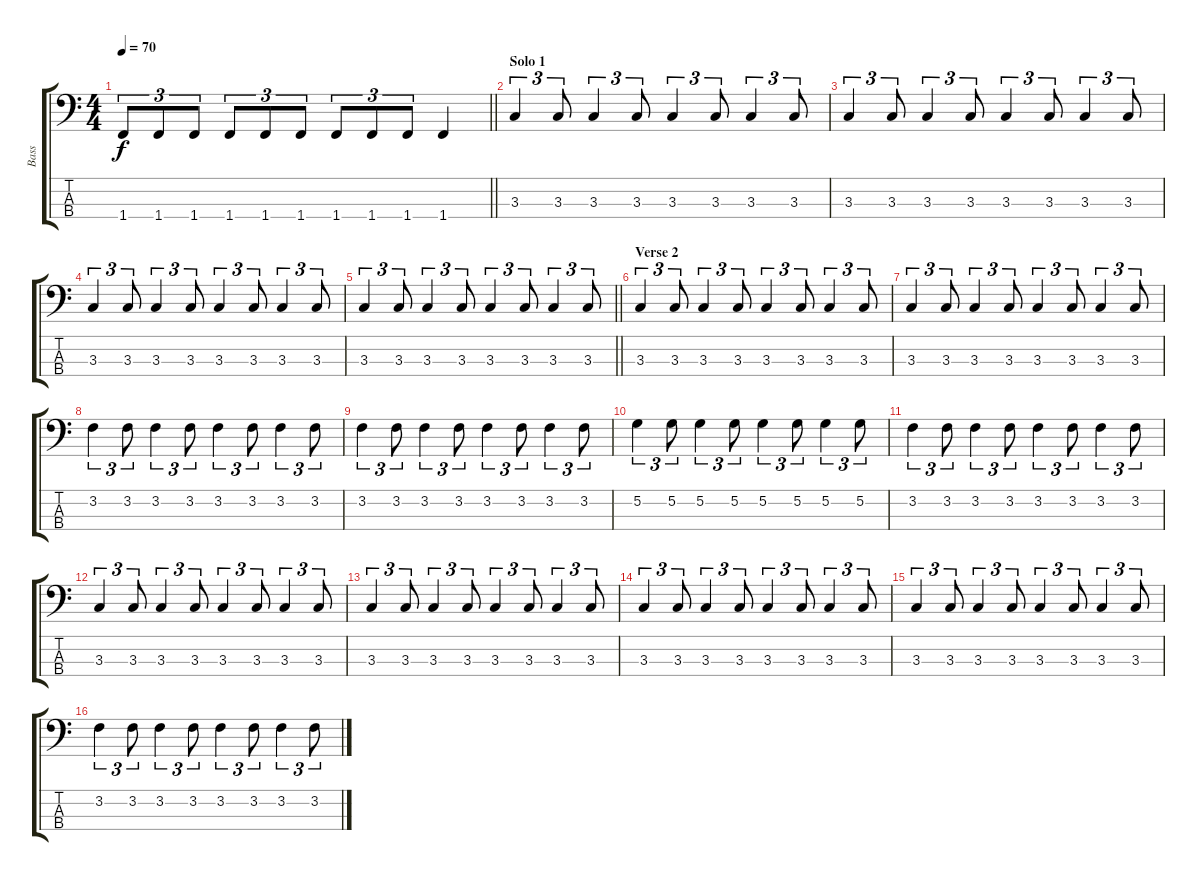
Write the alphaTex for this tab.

\track ("Bass" "Bass") {instrument electricbassfinger}
\staff {score tabs}
\tuning (G2 D2 A1 E1) {hide}
\ts (4 4)
\tempo 70
\clef f4
\barLineRight lightlight
\ks c
1.4.8{tu (3 2) dy f} 1.4.8{tu (3 2)} 1.4.8{tu (3 2)} 1.4.8{tu (3 2)} 1.4.8{tu (3 2)} 1.4.8{tu (3 2)} 1.4.8{tu (3 2)} 1.4.8{tu (3 2)} 1.4.8{tu (3 2)} 1.4.4 |
\section ("" "Solo 1")
3.3.4{tu (3 2)} 3.3.8{tu (3 2)} 3.3.4{tu (3 2)} 3.3.8{tu (3 2)} 3.3.4{tu (3 2)} 3.3.8{tu (3 2)} 3.3.4{tu (3 2)} 3.3.8{tu (3 2)} |
3.3.4{tu (3 2)} 3.3.8{tu (3 2)} 3.3.4{tu (3 2)} 3.3.8{tu (3 2)} 3.3.4{tu (3 2)} 3.3.8{tu (3 2)} 3.3.4{tu (3 2)} 3.3.8{tu (3 2)} |
3.3.4{tu (3 2)} 3.3.8{tu (3 2)} 3.3.4{tu (3 2)} 3.3.8{tu (3 2)} 3.3.4{tu (3 2)} 3.3.8{tu (3 2)} 3.3.4{tu (3 2)} 3.3.8{tu (3 2)} |
\barLineRight lightlight
3.3.4{tu (3 2)} 3.3.8{tu (3 2)} 3.3.4{tu (3 2)} 3.3.8{tu (3 2)} 3.3.4{tu (3 2)} 3.3.8{tu (3 2)} 3.3.4{tu (3 2)} 3.3.8{tu (3 2)} |
\section ("" "Verse 2")
3.3.4{tu (3 2)} 3.3.8{tu (3 2)} 3.3.4{tu (3 2)} 3.3.8{tu (3 2)} 3.3.4{tu (3 2)} 3.3.8{tu (3 2)} 3.3.4{tu (3 2)} 3.3.8{tu (3 2)} |
3.3.4{tu (3 2)} 3.3.8{tu (3 2)} 3.3.4{tu (3 2)} 3.3.8{tu (3 2)} 3.3.4{tu (3 2)} 3.3.8{tu (3 2)} 3.3.4{tu (3 2)} 3.3.8{tu (3 2)} |
3.2.4{tu (3 2)} 3.2.8{tu (3 2)} 3.2.4{tu (3 2)} 3.2.8{tu (3 2)} 3.2.4{tu (3 2)} 3.2.8{tu (3 2)} 3.2.4{tu (3 2)} 3.2.8{tu (3 2)} |
3.2.4{tu (3 2)} 3.2.8{tu (3 2)} 3.2.4{tu (3 2)} 3.2.8{tu (3 2)} 3.2.4{tu (3 2)} 3.2.8{tu (3 2)} 3.2.4{tu (3 2)} 3.2.8{tu (3 2)} |
5.2.4{tu (3 2)} 5.2.8{tu (3 2)} 5.2.4{tu (3 2)} 5.2.8{tu (3 2)} 5.2.4{tu (3 2)} 5.2.8{tu (3 2)} 5.2.4{tu (3 2)} 5.2.8{tu (3 2)} |
3.2.4{tu (3 2)} 3.2.8{tu (3 2)} 3.2.4{tu (3 2)} 3.2.8{tu (3 2)} 3.2.4{tu (3 2)} 3.2.8{tu (3 2)} 3.2.4{tu (3 2)} 3.2.8{tu (3 2)} |
3.3.4{tu (3 2)} 3.3.8{tu (3 2)} 3.3.4{tu (3 2)} 3.3.8{tu (3 2)} 3.3.4{tu (3 2)} 3.3.8{tu (3 2)} 3.3.4{tu (3 2)} 3.3.8{tu (3 2)} |
3.3.4{tu (3 2)} 3.3.8{tu (3 2)} 3.3.4{tu (3 2)} 3.3.8{tu (3 2)} 3.3.4{tu (3 2)} 3.3.8{tu (3 2)} 3.3.4{tu (3 2)} 3.3.8{tu (3 2)} |
3.3.4{tu (3 2)} 3.3.8{tu (3 2)} 3.3.4{tu (3 2)} 3.3.8{tu (3 2)} 3.3.4{tu (3 2)} 3.3.8{tu (3 2)} 3.3.4{tu (3 2)} 3.3.8{tu (3 2)} |
3.3.4{tu (3 2)} 3.3.8{tu (3 2)} 3.3.4{tu (3 2)} 3.3.8{tu (3 2)} 3.3.4{tu (3 2)} 3.3.8{tu (3 2)} 3.3.4{tu (3 2)} 3.3.8{tu (3 2)} |
3.2.4{tu (3 2)} 3.2.8{tu (3 2)} 3.2.4{tu (3 2)} 3.2.8{tu (3 2)} 3.2.4{tu (3 2)} 3.2.8{tu (3 2)} 3.2.4{tu (3 2)} 3.2.8{tu (3 2)}
